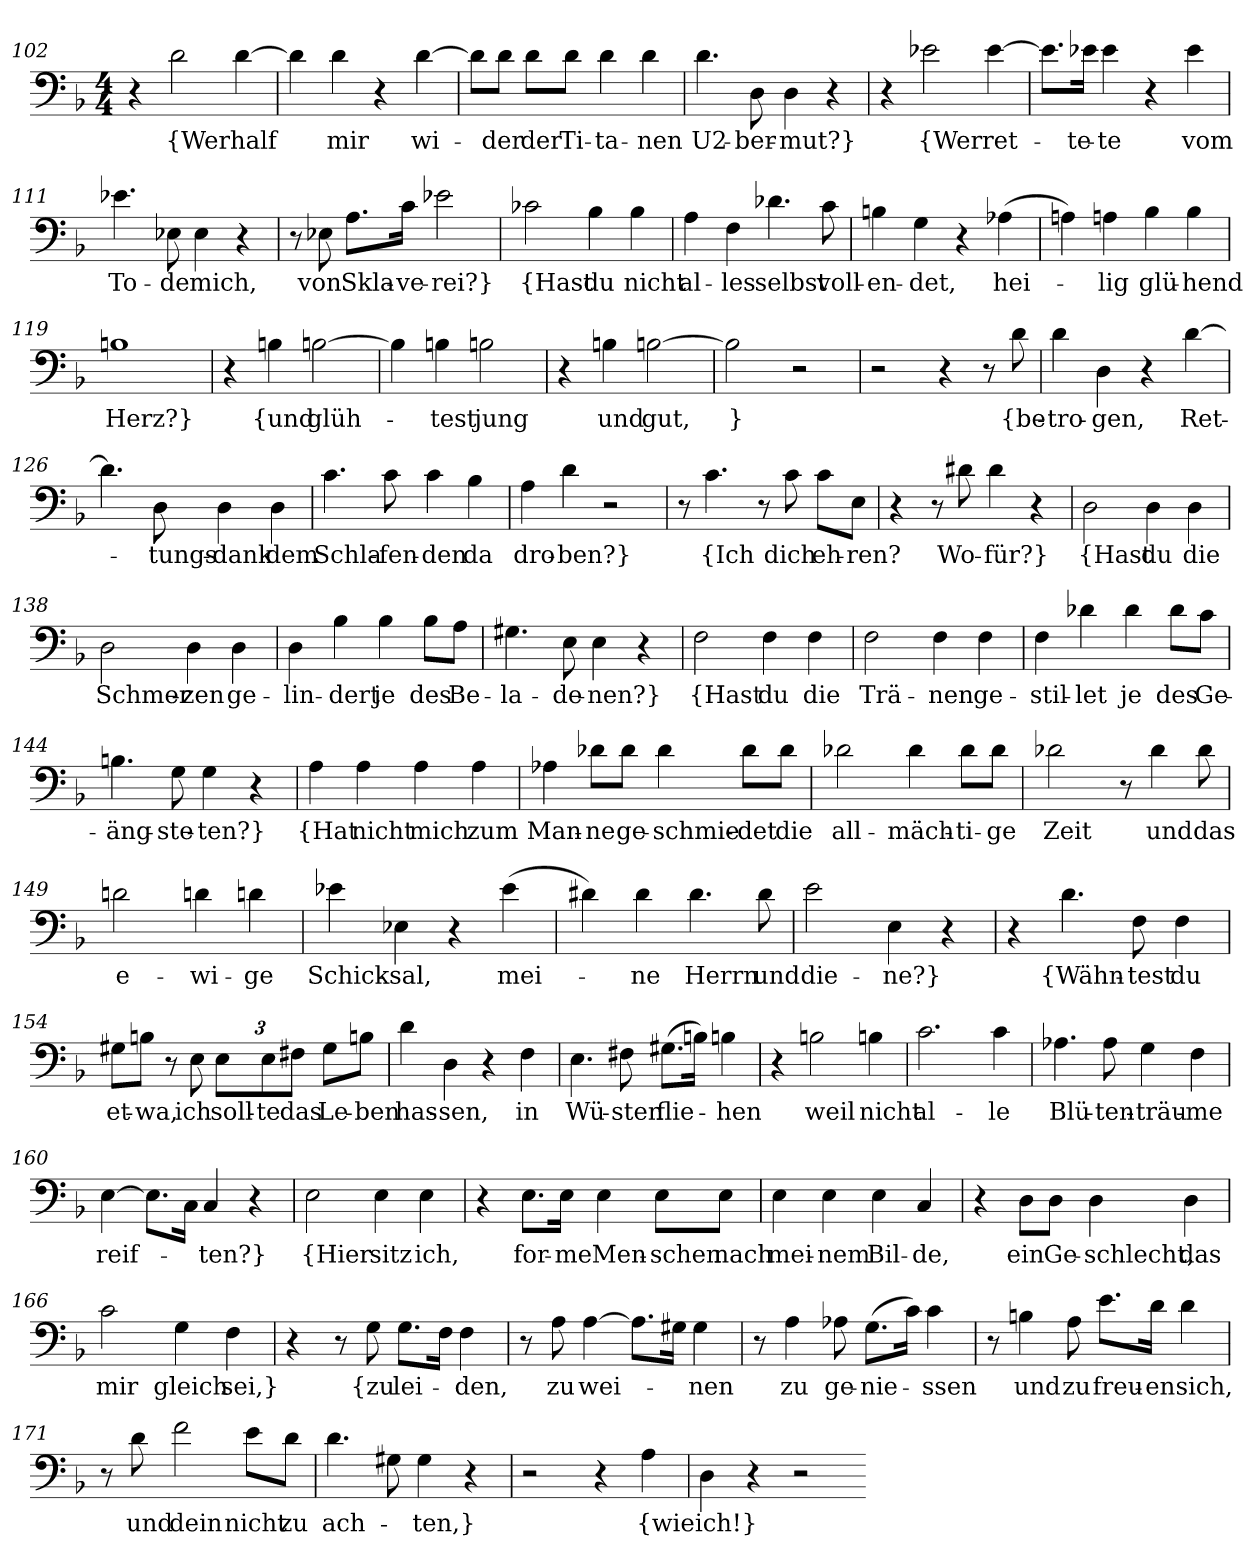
**kern	**text
*part1	*part1
*staff1	*staff1
*clefF4	*
*k[b-]	*
*M4/4	*
=102	=102
4r	.
2d	{Wer
[4d	half
=103	=103
4d]	.
4d	mir
4r	.
[4d	wi-
=104	=104
8d\L]	.
8d\J	-der
8d\L	der
8d\J	Ti-
4d	-ta-
4d	-nen
=105	=105
4.d	U2-
8D	-ber-
4D	-mut?}
4r	.
=109	=109
4r	.
2e-X	{Wer
[4e-	ret-
=110	=110
8.e-\L]	.
16e-X\Jk	-te-
4e-	-te
4r	.
4e-	vom
=111	=111
4.e-X	To-
8E-X	-de
4E-	mich,
4r	.
=112	=112
8r	.
8E-X	von
8.A\L	Skla-
16c\Jk	-ve-
2e-X	-rei?}
=115	=115
2c-X	{Hast
4B-	du
4B-	nicht
=116	=116
4A	al-
4F	-les
4.d-X	selbst
8c	voll-
=117	=117
4Bn	-en-
4G	-det,
4r	.
(4A-X	hei-
=118	=118
4An)	.
4An	-lig
4B-	glü-
4B-	-hend
=119	=119
1Bn	Herz?}
=120	=120
4r	.
4Bn	{und
[2Bn	glüh-
=121	=121
4Bn]	.
4Bn	-test
2Bn	jung
=122	=122
4r	.
4Bn	und
[2Bn	gut,
=123	=123
2Bn]	}
2r	.
=124	=124
2r	.
4r	.
8r	.
8d	{be-
=125	=125
4d	-tro-
4D	-gen,
4r	.
[4d	Ret-
=126	=126
4.d]	.
8D	-tungs-
4D	-dank
4D	dem
=127	=127
4.c	Schla-
8c	-fen-
4c	-den
4B-	da
=128	=128
4A	dro-
4d	-ben?}
2r	.
=133	=133
8r	.
4.c	{Ich
8r	.
8c	dich
8c\L	eh-
8E\J	-ren?
=134	=134
4r	.
8r	.
8d#X	Wo-
4d#	-für?}
4r	.
=137	=137
2D	{Hast
4D	du
4D	die
=138	=138
2D	Schmer-
4D	-zen
4D	ge-
=139	=139
4D	-lin-
4B-	-dert
4B-	je
8B-\L	des
8A\J	Be-
=140	=140
4.G#X	-la-
8E	-de-
4E	-nen?}
4r	.
=141	=141
2F	{Hast
4F	du
4F	die
=142	=142
2F	Trä-
4F	-nen
4F	ge-
=143	=143
4F	-stil-
4d-X	-let
4d-	je
8d-\L	des
8c\J	Ge-
=144	=144
4.Bn	-äng-
8G	-ste-
4G	-ten?}
4r	.
=145	=145
4A	{Hat
4A	nicht
4A	mich
4A	zum
=146	=146
4A-X	Man-
8d-X\L	-ne
8d-\J	ge-
4d-	-schmie-
8d-\L	-det
8d-\J	die
=147	=147
2d-X	all-
4d-	-mäch-
8d-\L	-ti-
8d-\J	-ge
=148	=148
2d-X	Zeit
8r	.
4d-	und
8d-	das
=149	=149
2dn	e-
4dn	-wi-
4dn	-ge
=150	=150
4e-X	Schick-
4E-X	-sal,
4r	.
(4e-	mei-
=151	=151
4d#X)	.
4d#	-ne
4.d#	Herrn
8d#	und
=152	=152
2e	die-
4E	-ne?}
4r	.
=153	=153
4r	.
4.d	{Wähn-
8F	-test
4F	du
=154	=154
8G#X\L	et-
8Bn\J	-wa,
8r	.
8E	ich
12E\L	soll-
12E\	-te
12F#X\J	das
8G#\L	Le-
8Bn\J	-ben
=155	=155
4d	has-
4D	-sen,
4r	.
4F	in
=156	=156
4.E	Wü-
8F#X	-sten
(8.G#X\L	flie-
16Bn\Jk)	.
4Bn	-hen
=157	=157
4r	.
2Bn	weil
4Bn	nicht
=158	=158
2.c	al-
4c	-le
=159	=159
4.A-X	Blü-
8A-	-ten-
4G	-träu-
4F	-me
=160	=160
[4E	reif-
8.E\L]	.
16C\Jk	.
4C	-ten?}
4r	.
=162	=162
2E	{Hier
4E	sitz
4E	ich,
=163	=163
4r	.
8.E\L	for-
16E\Jk	-me
4E	Men-
8E\L	-schen
8E\J	nach
=164	=164
4E	mei-
4E	-nem
4E	Bil-
4C	-de,
=165	=165
4r	.
8D\L	ein
8D\J	Ge-
4D	-schlecht,
4D	das
=166	=166
2c	mir
4G	gleich
4F	sei,}
=167	=167
4r	.
8r	.
8G	{zu
8.G\L	lei-
16F\Jk	.
4F	-den,
=168	=168
8r	.
8A	zu
[4A	wei-
8.A\L]	.
16G#X\Jk	.
4G#	-nen
=169	=169
8r	.
4A	zu
8A-X	ge-
(8.G\L	-nie-
16c\Jk)	.
4c	-ssen
=170	=170
8r	.
4Bn	und
8A	zu
8.e\L	freu-
16d\Jk	-en
4d	sich,
=171	=171
8r	.
8d	und
2f	dein
8e\L	nicht
8d\J	zu
=172	=172
4.d	ach-
8G#X	.
4G#	-ten,}
4r	.
=173	=173
2r	.
4r	.
4A	{wie
=174	=174
4D	ich!}
4r	.
2r	.
=-	=-
*-	*-
